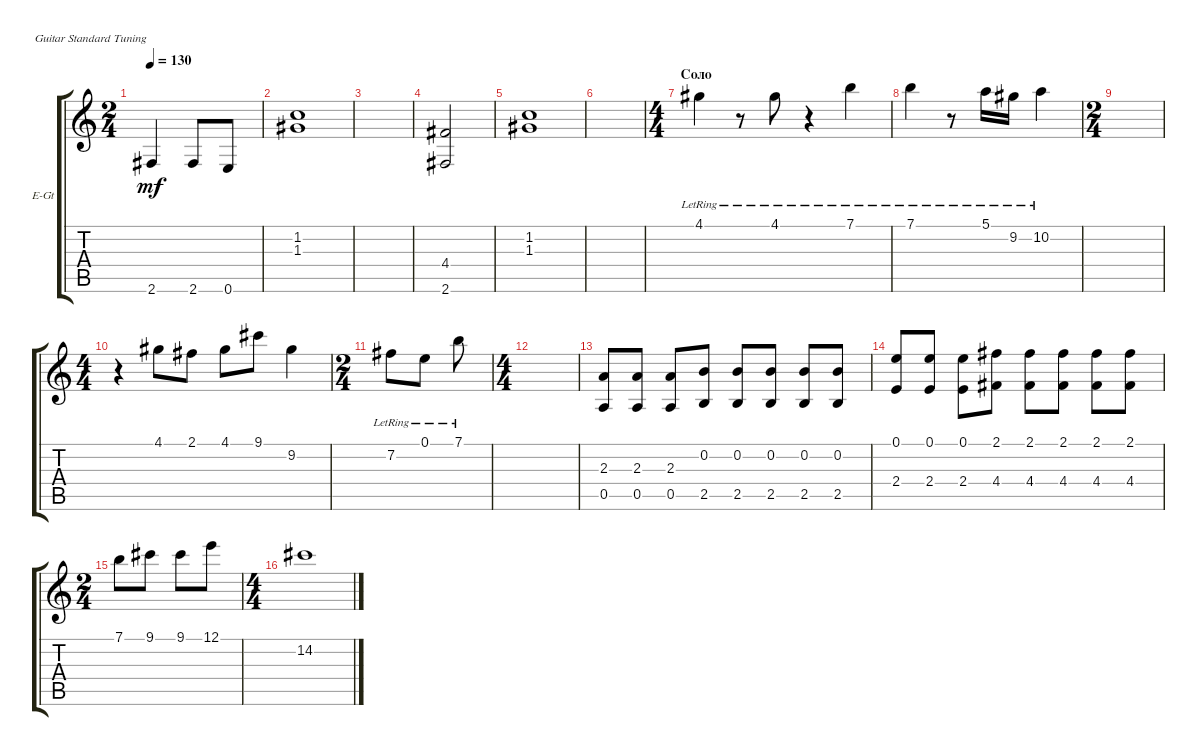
\defaultSystemsLayout 4
\bracketExtendMode groupsimilarinstruments
\firstSystemTrackNameOrientation horizontal
\otherSystemsTrackNameOrientation horizontal
\track ("Electric Guitar" "E-Gt") {instrument overdrivenguitar}
\staff {score tabs}
\tuning (E4 B3 G3 D3 A2 E2)
\ts (2 4)
\tempo 130
\clef g2
\ks c
2.6.4{dy mf} 2.6.8 0.6.8 |
(1.3 1.2).1 |
|
(4.4 2.6).2 |
(1.3 1.2).1 |
|
\ts (4 4)
\section ("" "Соло")
4.1{lr}.4 r.8 4.1{lr}.8 r.4 7.1{lr}.4 |
7.1{lr}.4 r.8 5.1{lr}.16 9.2{lr}.16 10.2{lr}.4 |
\ts (2 4)
|
\ts (4 4)
r.4 4.1.8 2.1.8 4.1.8 9.1.8 9.2.4 |
\ts (2 4)
7.2{lr}.8 0.1{lr}.8 7.1{lr}.8 |
\ts (4 4)
|
(2.3 0.5).8 (2.3 0.5).8 (2.3 0.5).8 (0.2 2.5).8 (0.2 2.5).8 (0.2 2.5).8 (0.2 2.5).8 (0.2 2.5).8 |
(0.1 2.4).8 (0.1 2.4).8 (0.1 2.4).8 (2.1 4.4).8 (2.1 4.4).8 (2.1 4.4).8 (2.1 4.4).8 (2.1 4.4).8 |
\ts (2 4)
7.1.8 9.1.8 9.1.8 12.1.8 |
\ts (4 4)
14.2.1
